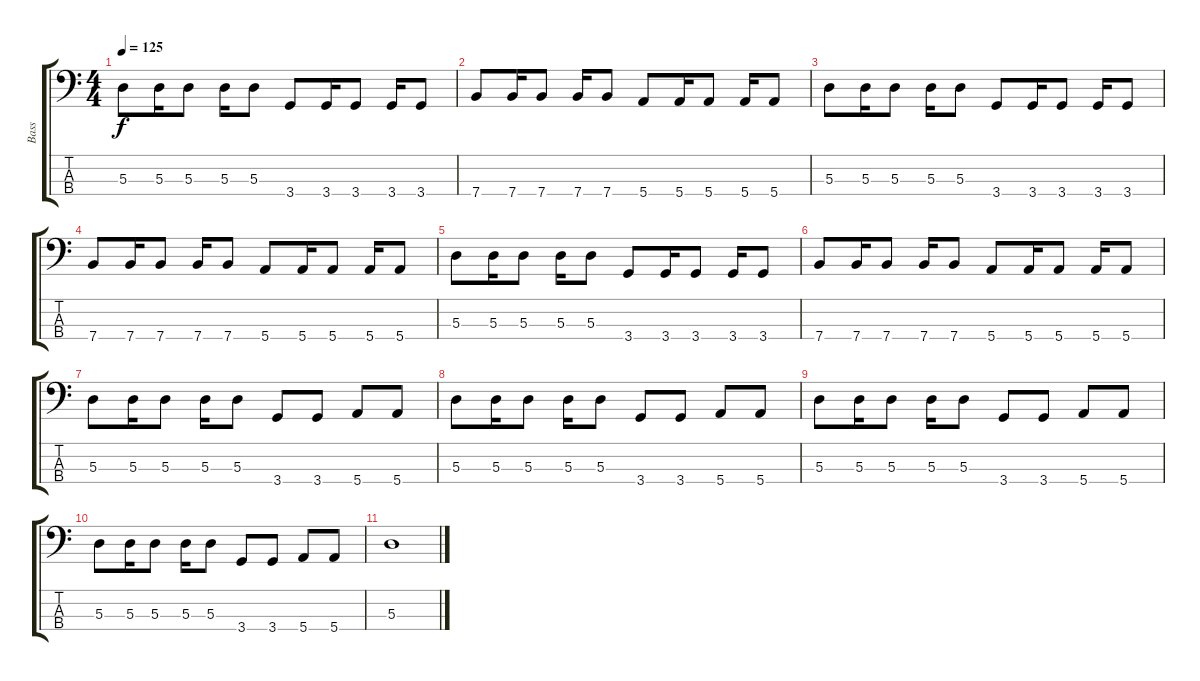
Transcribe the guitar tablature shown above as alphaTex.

\track ("Bass" "Bass") {instrument electricbassfinger}
\staff {score tabs}
\tuning (G2 D2 A1 E1) {hide}
\ts (4 4)
\tempo 125
\clef f4
\ks c
5.3.8{dy f} 5.3.16 5.3.8 5.3.16 5.3.8 3.4.8 3.4.16 3.4.8 3.4.16 3.4.8 |
7.4.8 7.4.16 7.4.8 7.4.16 7.4.8 5.4.8 5.4.16 5.4.8 5.4.16 5.4.8 |
5.3.8 5.3.16 5.3.8 5.3.16 5.3.8 3.4.8 3.4.16 3.4.8 3.4.16 3.4.8 |
7.4.8 7.4.16 7.4.8 7.4.16 7.4.8 5.4.8 5.4.16 5.4.8 5.4.16 5.4.8 |
5.3.8 5.3.16 5.3.8 5.3.16 5.3.8 3.4.8 3.4.16 3.4.8 3.4.16 3.4.8 |
7.4.8 7.4.16 7.4.8 7.4.16 7.4.8 5.4.8 5.4.16 5.4.8 5.4.16 5.4.8 |
5.3.8 5.3.16 5.3.8 5.3.16 5.3.8 3.4.8 3.4.8 5.4.8 5.4.8 |
5.3.8 5.3.16 5.3.8 5.3.16 5.3.8 3.4.8 3.4.8 5.4.8 5.4.8 |
5.3.8 5.3.16 5.3.8 5.3.16 5.3.8 3.4.8 3.4.8 5.4.8 5.4.8 |
5.3.8 5.3.16 5.3.8 5.3.16 5.3.8 3.4.8 3.4.8 5.4.8 5.4.8 |
5.3.1
